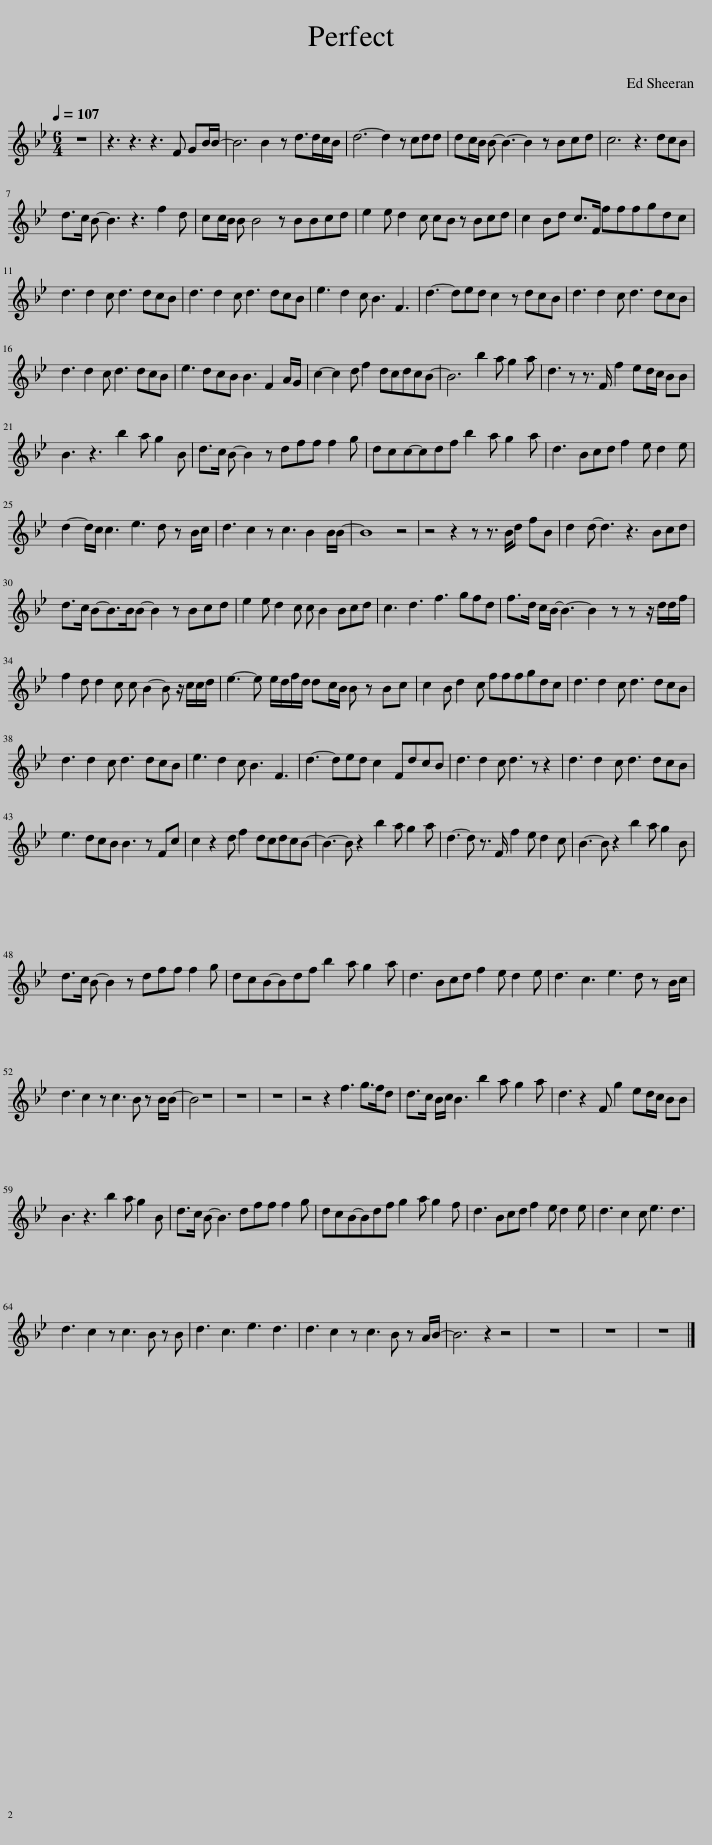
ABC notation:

X:1
L:1/8
Q:1/4=107
M:6/4
I:linebreak $
K:Bb
V:1 treble
V:1
 z12 | z3 z3 z3 F GB/B/- | B6 B2 z d>dc/B/ | d6- d2 z cdd | dc/B/ B- B3- B2 z Bcd | %5
 c6 z3 dcB |$ d>c B- B3 z3 f2 d | cc/B/ B B4 z BBcd | e2 e d2 c cB z Bcd | c2 Bd c>F fffgdc |$ %10
 d3 d2 c d3 dcB | d3 d2 c d3 dcB | e3 d2 c B3 F3 | d3- ded c2 z dcB | d3 d2 c d3 dcB |$ %15
 d3 d2 c d3 dcB | e3 dcB B3 F2 A/G/ | c2- c2 d f2 dcdcB- | B6 b2 a g2 a | d3 z z3/2 F/ f2 ed/c/ BB |$ %20
 B3 z3 b2 a g2 B | d>c B- B2 z dff f2 g | dcc-cdf b2 a g2 a | d3 Bcd f2 e d2 e |$ d2- d/c/ c3 e3 d z B/c/ | %25
 d3 c2 z c3 B2 B/B/- | B8 z4 | z4 z2 z z3/2 B/d fB | d2 d- d3 z3 Bcd |$ d>c B-B>BB- B2 z Bcd | %30
 e2 e d2 c c B2 Bcd | c3 d3 f3 gfd | f>d c/B/- B3- B2 z z z/ d/d/f/ |$ f2 d d2 c c B2- B z/ c/c/d/ | e3- e e/d/f/d/ dc/B/ B z Bc | %35
 c2 B d2 c fffgdc | d3 d2 c d3 dcB |$ d3 d2 c d3 dcB | e3 d2 c B3 F3 | d3- ded c2 FdcB | %40
 d3 d2 c d3 z z2 | d3 d2 c d3 dcB |$ e3 dcB B3 z Fc | c2 z2 d f2 dcdcB- | B3- B z2 b2 a g2 a | %45
 d3- d z3/2 F/ f2 e d2 c | B3- B z2 b2 a g2 B |$ d>c B- B2 z dff f2 g | dcB-Bdf b2 a g2 a | d3 Bcd f2 e d2 e | %50
 d3 c3 e3 d z B/c/ |$ d3 c2 z c3 B z B/B/- | B4 z8 | z12 | z12 | %55
 z4 z2 f3 g>fd | d>c B/c/ B3 b2 a g2 a | d3 z2 F g2 ed/c/ BB |$ B3 z3 b2 a g2 B | d>c B- B3 dff f2 g | %60
 dcB-Bdf g2 a g2 f | d3 Bcd f2 e d2 e | d3 c2 c e3 d3 |$ d3 c2 z c3 B z B | d3 c3 e3 d3 | %65
 d3 c2 z c3 B z A/B/- | B6 z2 z4 | z12 | z12 | z12 |] %70
